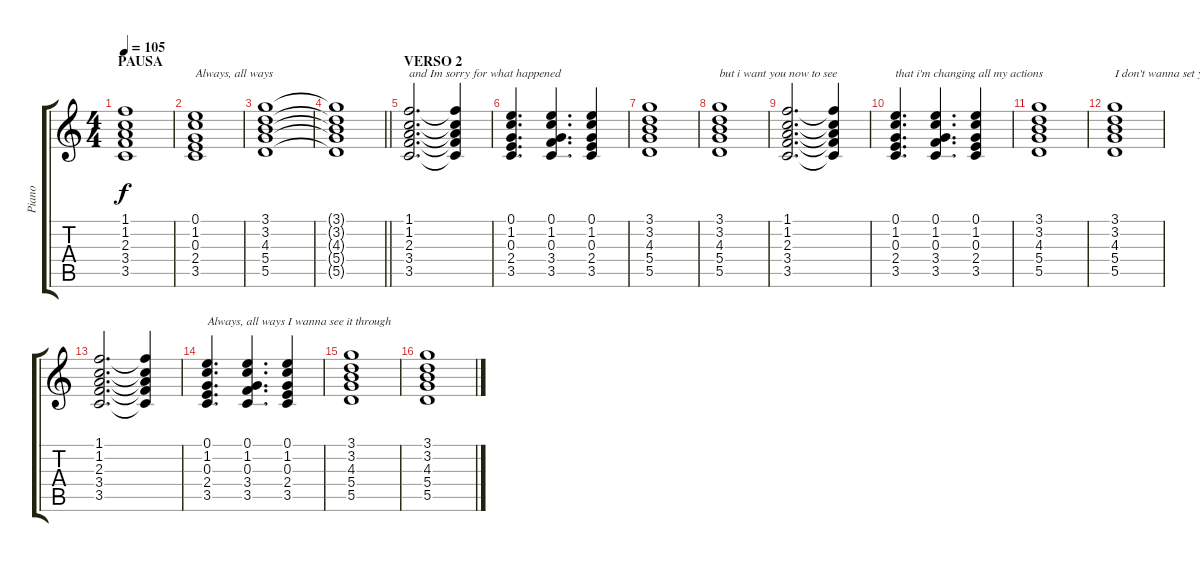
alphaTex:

\track ("Piano" "Piano") {instrument electricbassfinger}
\staff {score tabs}
\tuning (E4 B3 G3 D3 A2 D2) {hide}
\ts (4 4)
\section ("" "PAUSA")
\tempo 105
\clef g2
\ks c
(1.1 1.2 2.3 3.4 3.5).1{dy f} |
(0.1 1.2 0.3 2.4 3.5).1{txt "Always, all ways"} |
(3.1 3.2 4.3 5.4 5.5).1 |
\barLineRight lightlight
(3.1{t} 3.2{t} 4.3{t} 5.4{t} 5.5{t}).1 |
\section ("" "VERSO 2")
(1.1 1.2 2.3 3.4 3.5).2{d txt "and Im sorry for what happened "} (1.1{t} 1.2{t} 2.3{t} 3.4{t} 3.5{t}).4 |
(0.1 1.2 0.3 2.4 3.5).4{d} (0.1 1.2 0.3 3.4 3.5).4{d} (0.1 1.2 0.3 2.4 3.5).4 |
(3.1 3.2 4.3 5.4 5.5).1 |
(3.1 3.2 4.3 5.4 5.5).1{txt "but i want you now to see"} |
(1.1 1.2 2.3 3.4 3.5).2{d} (1.1{t} 1.2{t} 2.3{t} 3.4{t} 3.5{t}).4 |
(0.1 1.2 0.3 2.4 3.5).4{d txt "that i'm changing all my actions"} (0.1 1.2 0.3 3.4 3.5).4{d} (0.1 1.2 0.3 2.4 3.5).4 |
(3.1 3.2 4.3 5.4 5.5).1 |
(3.1 3.2 4.3 5.4 5.5).1{txt "I don't wanna set you free"} |
(1.1 1.2 2.3 3.4 3.5).2{d} (1.1{t} 1.2{t} 2.3{t} 3.4{t} 3.5{t}).4 |
(0.1 1.2 0.3 2.4 3.5).4{d txt "Always, all ways I wanna see it through "} (0.1 1.2 0.3 3.4 3.5).4{d} (0.1 1.2 0.3 2.4 3.5).4 |
(3.1 3.2 4.3 5.4 5.5).1 |
(3.1 3.2 4.3 5.4 5.5).1
